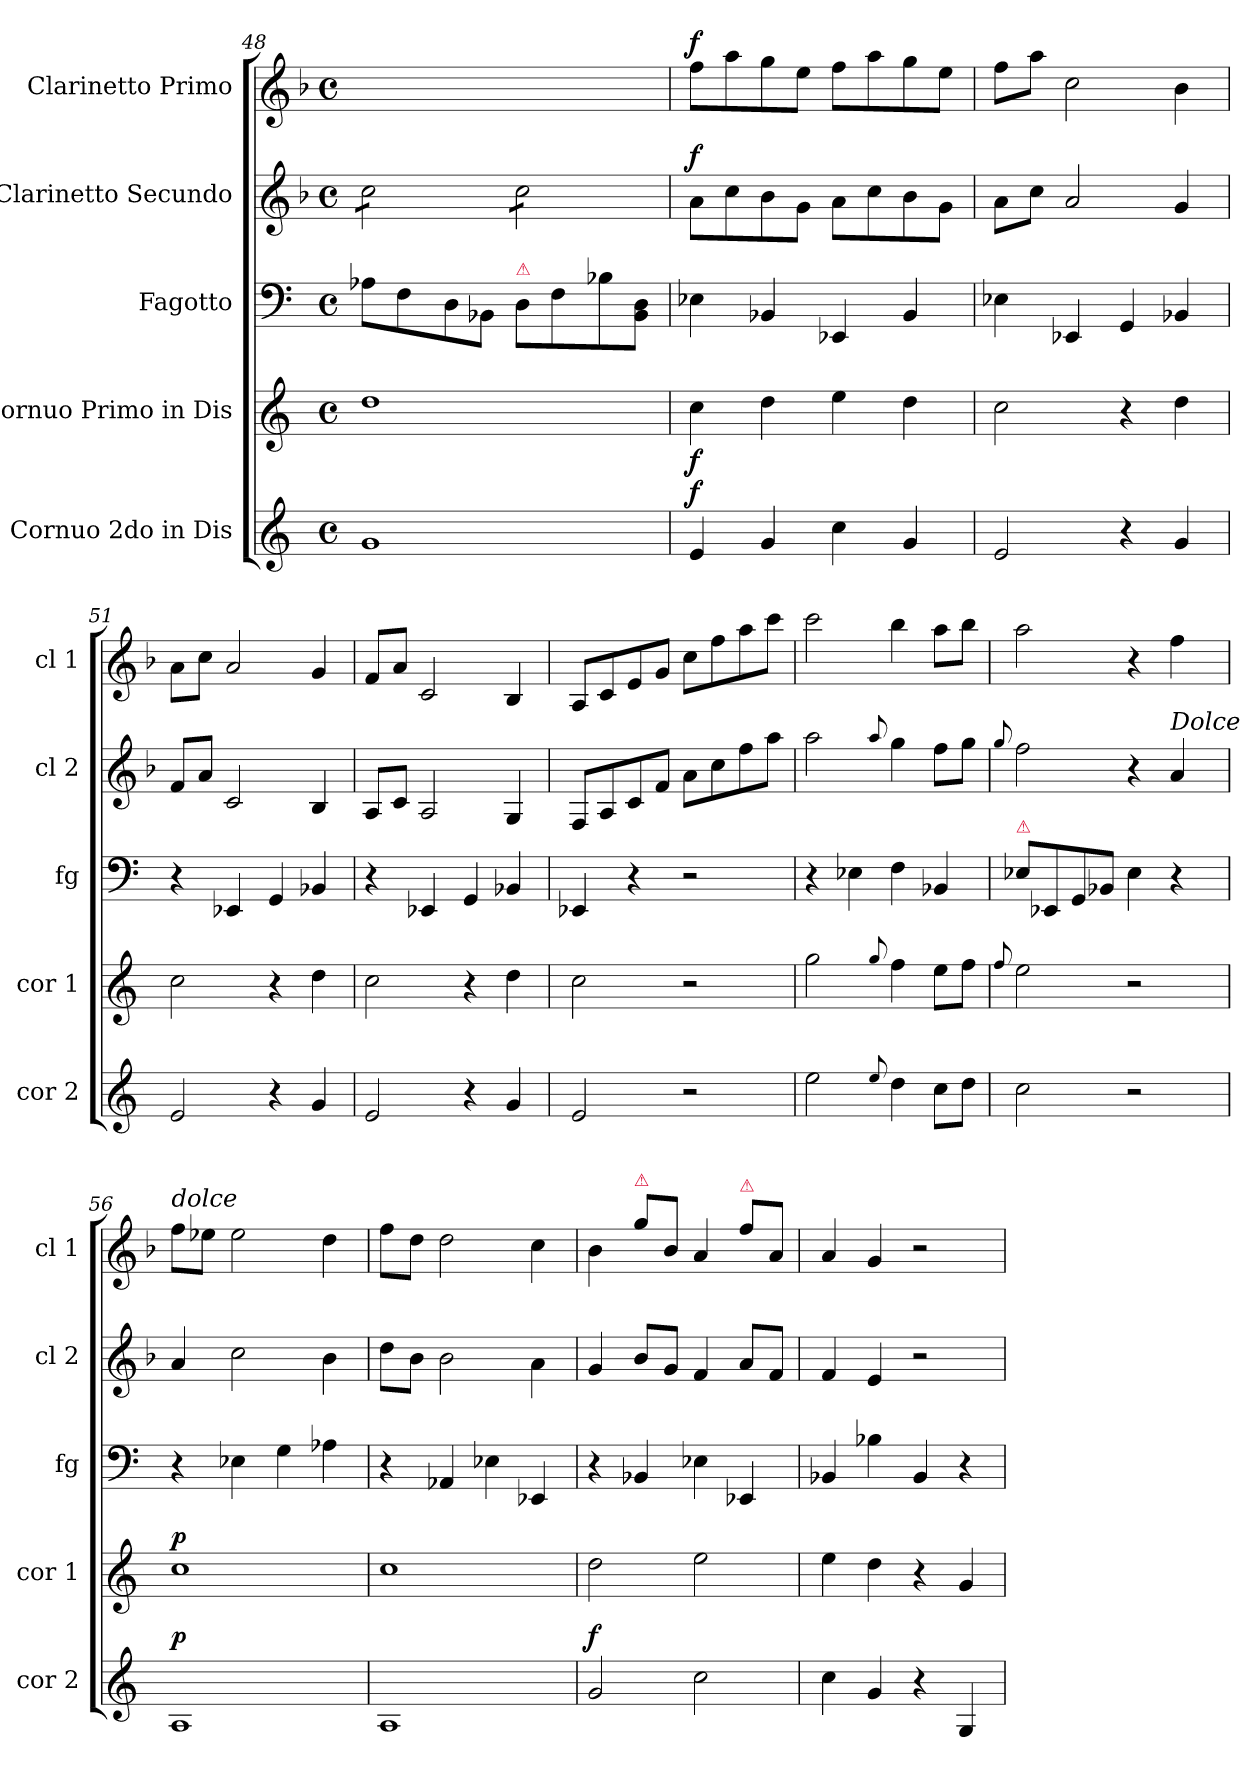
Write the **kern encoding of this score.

**kern	**dynam	**kern	**dynam	**kern	**dynam	**kern	**dynam	**kern	**dynam
*part5	*part5	*part4	*part4	*part3	*part3	*part2	*part2	*part1	*part1
*staff5	*staff5	*staff4	*staff4	*staff3	*staff3	*staff2	*staff2	*staff1	*staff1
*I"Cornuo 2do in Dis	*	*I"Cornuo Primo in Dis	*	*I"Fagotto	*	*I"Clarinetto Secundo	*	*I"Clarinetto Primo	*
*I'cor 2	*	*I'cor 1	*	*I'fg	*	*I'cl 2	*	*I'cl 1	*
*clefG2	*	*clefG2	*	*clefF4	*	*clefG2	*	*clefG2	*
*ITrd5c9	*	*ITrd5c9	*	*	*	*ITrd1c2	*	*ITrd1c2	*
*k[b-e-a-]	*	*k[b-e-a-]	*	*	*	*k[b-e-a-]	*	*k[b-e-a-]	*
*M4/4	*	*M4/4	*	*M4/4	*	*M4/4	*	*M4/4	*
*met(c)	*	*met(c)	*	*met(c)	*	*met(c)	*	*met(c)	*
=48	=48	=48	=48	=48	=48	=48	=48	=48	=48
*	*	*	*	*	*	*tremolo	*	*	*
1B-	.	1f	.	8A-\L	.	8b-\L	.	8.ff\Lyy	.
.	.	.	.	8F\	.	8b-\	.	.	.
.	.	.	.	.	.	.	.	16dd\Jkyy	.
.	.	.	.	8D\	.	8b-\	.	4ryy	.
.	.	.	.	8BB-\J	.	8b-\J	.	.	.
!	!	!	!	!LO:TX:a:color=crimson:t=⚠	!	!	!	!	!
.	.	.	.	8D\L	.	8b-\L	.	8.aa-\Lyy	.
.	.	.	.	8F\	.	8b-\	.	.	.
.	.	.	.	.	.	.	.	16ff\Jkyy	.
.	.	.	.	8B-\	.	8b-\	.	4ryy	.
.	.	.	.	8BB-/ 8D/J	.	8b-\J	.	.	.
*	*	*	*	*	*	*Xtremolo	*	*	*
=49	=49	=49	=49	=49	=49	=49	=49	=49	=49
!	!LO:DY:a	!	!	!	!	!	!LO:DY:a	!	!LO:DY:a
4G/	f	4e-\	f	4E-\	.	8g\L	f	8ee-\L	f
.	.	.	.	.	.	8b-\	.	8gg\	.
4B-/	.	4f\	.	4BB-/	.	8a-\	.	8ff\	.
.	.	.	.	.	.	8f\J	.	8dd\J	.
!	!	!	!	!	!LO:DY:a	!	!	!	!
4e-\	.	4g\	.	4EE-/	fo	8g\L	.	8ee-\L	.
.	.	.	.	.	.	8b-\	.	8gg\	.
4B-/	.	4f\	.	4BB-/	.	8a-\	.	8ff\	.
.	.	.	.	.	.	8f\J	.	8dd\J	.
=50	=50	=50	=50	=50	=50	=50	=50	=50	=50
2G/	.	2e-\	.	4E-\	.	8g\L	.	8ee-\L	.
.	.	.	.	.	.	8b-\J	.	8gg\J	.
.	.	.	.	4EE-/	.	2g/	.	2b-\	.
4r	.	4r	.	4GG/	.	.	.	.	.
4B-/	.	4f\	.	4BB-/	.	4f/	.	4a-\	.
=51	=51	=51	=51	=51	=51	=51	=51	=51	=51
2G/	.	2e-\	.	4r	.	8e-/L	.	8g\L	.
.	.	.	.	.	.	8g/J	.	8b-\J	.
.	.	.	.	4EE-/	.	2B-/	.	2g/	.
4r	.	4r	.	4GG/	.	.	.	.	.
4B-/	.	4f\	.	4BB-/	.	4A-/	.	4f/	.
=52	=52	=52	=52	=52	=52	=52	=52	=52	=52
2G/	.	2e-\	.	4r	.	8G/L	.	8e-/L	.
.	.	.	.	.	.	8B-/J	.	8g/J	.
.	.	.	.	4EE-/	.	2G/	.	2B-/	.
4r	.	4r	.	4GG/	.	.	.	.	.
4B-/	.	4f\	.	4BB-/	.	4F/	.	4A-/	.
=53	=53	=53	=53	=53	=53	=53	=53	=53	=53
2G/	.	2e-\	.	4EE-/	.	8E-/L	.	8G/L	.
.	.	.	.	.	.	8G/	.	8B-/	.
.	.	.	.	4r	.	8B-/	.	8d/	.
.	.	.	.	.	.	8e-/J	.	8f/J	.
2r	.	2r	.	2r	.	8g\L	.	8b-\L	.
.	.	.	.	.	.	8b-\	.	8ee-\	.
.	.	.	.	.	.	8ee-\	.	8gg\	.
.	.	.	.	.	.	8gg\J	.	8bb-\J	.
=54	=54	=54	=54	=54	=54	=54	=54	=54	=54
2g\	.	2b-\	.	4r	.	2gg\	.	2bb-\	.
.	.	.	.	4E-\	.	.	.	.	.
8qqg/	.	8qqb-/	.	.	.	8qqgg/	.	.	.
4f\	.	4a-\	.	4F\	.	4ff\	.	4aa-\	.
8e-\L	.	8g\L	.	4BB-/	.	8ee-\L	.	8gg\L	.
8f\J	.	8a-\J	.	.	.	8ff\J	.	8aa-\J	.
=55	=55	=55	=55	=55	=55	=55	=55	=55	=55
.	.	8qqa-/	.	.	.	8qqff/	.	.	.
!	!	!	!	!LO:TX:a:color=crimson:t=⚠	!	!	!	!	!
2e-\	.	2g\	.	8E-\L	.	2ee-\	.	2gg\	.
.	.	.	.	8EE-/	.	.	.	.	.
.	.	.	.	8GG/	.	.	.	.	.
.	.	.	.	8BB-/J	.	.	.	.	.
2r	.	2r	.	4E-\	.	4r	.	4r	.
!	!	!	!	!	!	!LO:TX:a:i:t=Dolce	!	!	!
.	.	.	.	4r	.	4g/	.	4ee-\	.
=56	=56	=56	=56	=56	=56	=56	=56	=56	=56
!	!	!	!	!	!	!	!	!LO:TX:a:i:t=dolce	!
!	!LO:DY:a	!	!LO:DY:a	!	!	!	!	!	!
1C	p	1e-	p	4r	.	4g/	.	8ee-\L	.
.	.	.	.	.	.	.	.	8dd-X\J	.
.	.	.	.	4E-\	.	2b-\	.	2dd-\	.
.	.	.	.	4G\	.	.	.	.	.
.	.	.	.	4A-\	.	4a-\	.	4cc\	.
=57	=57	=57	=57	=57	=57	=57	=57	=57	=57
1C	.	1e-	.	4r	.	8cc\L	.	8ee-\L	.
.	.	.	.	.	.	8a-\J	.	8cc\J	.
.	.	.	.	4AA-/	.	2a-\	.	2cc\	.
.	.	.	.	4E-\	.	.	.	.	.
.	.	.	.	4EE-/	.	4g\	.	4b-\	.
=58	=58	=58	=58	=58	=58	=58	=58	=58	=58
!	!LO:DY:a	!	!	!	!	!	!	!	!
2B-/	f	2f\	.	4r	.	4f/	.	4a-\	.
!	!	!	!	!	!	!	!	!LO:TX:a:color=crimson:t=⚠	!
.	.	.	.	4BB-/	.	8a-/L	.	8ff\L	.
.	.	.	.	.	.	8f/J	.	8a-/J	.
2e-\	.	2g\	.	4E-\	.	4e-/	.	4g/	.
!	!	!	!	!	!	!	!	!LO:TX:a:color=crimson:t=⚠	!
.	.	.	.	4EE-/	.	8g/L	.	8ee-\L	.
.	.	.	.	.	.	8e-/J	.	8g/J	.
=59	=59	=59	=59	=59	=59	=59	=59	=59	=59
4e-\	.	4g\	.	4BB-/	.	4e-/	.	4g/	.
4B-/	.	4f\	.	4B-\	.	4d/	.	4f/	.
4r	.	4r	.	4BB-/	.	2r	.	2r	.
4BB-/	.	4B-/	.	4r	.	.	.	.	.
=	=	=	=	=	=	=	=	=	=
*-	*-	*-	*-	*-	*-	*-	*-	*-	*-
